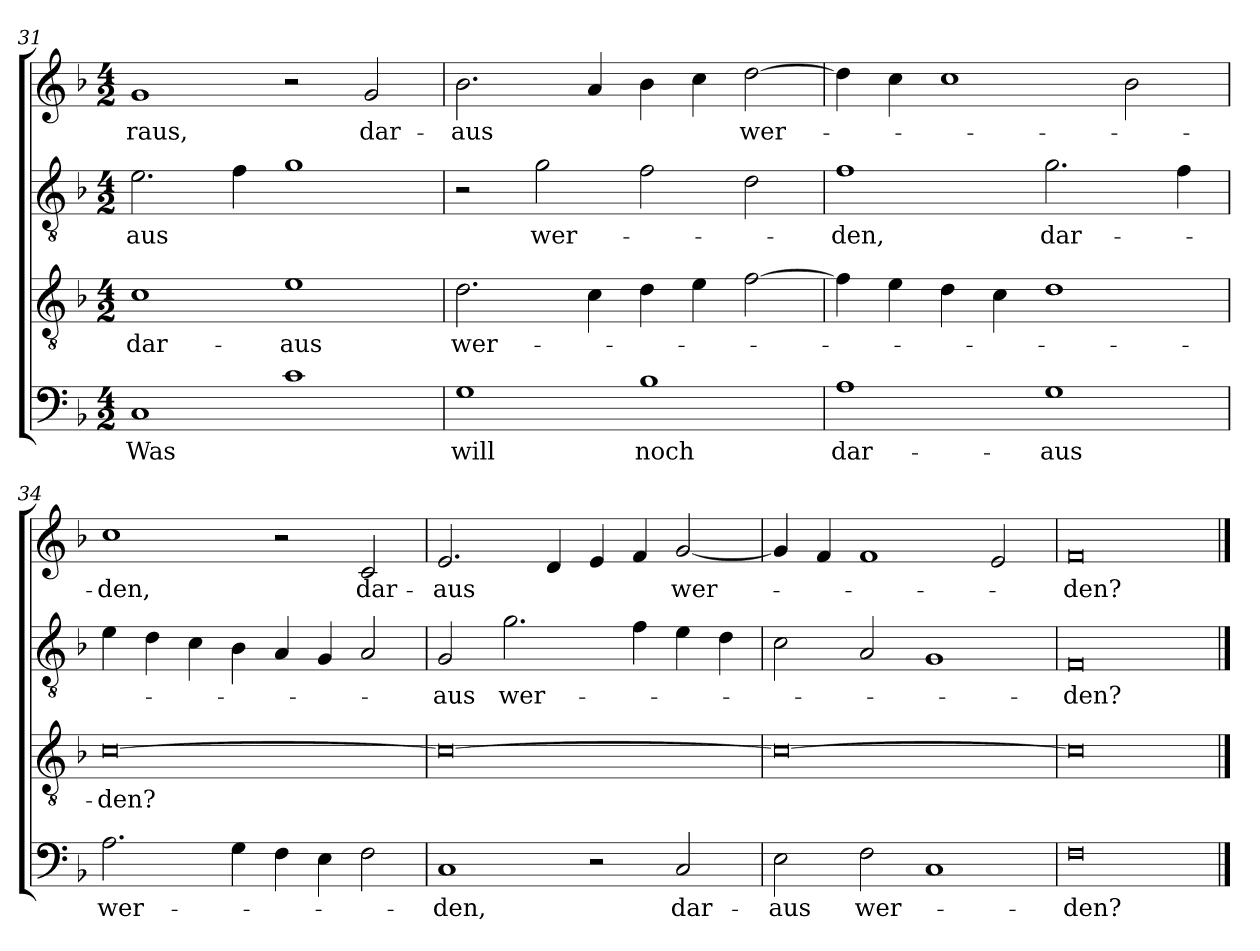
**kern	**text	**kern	**text	**kern	**text	**kern	**text
*part4	*part4	*part3	*part3	*part2	*part2	*part1	*part1
*staff4	*staff4	*staff3	*staff3	*staff2	*staff2	*staff1	*staff1
*clefF4	*	*clefGv2	*	*clefGv2	*	*clefG2	*
*k[b-]	*	*k[b-]	*	*k[b-]	*	*k[b-]	*
*F:	*	*F:	*	*F:	*	*F:	*
*M4/2	*	*M4/2	*	*M4/2	*	*M4/2	*
=31	=31	=31	=31	=31	=31	=31	=31
!	!LO:LY:b	!	!LO:LY:b	!	!LO:LY:b	!	!LO:LY:b
1C	Was	1c	dar-	2.e\	-aus	1g	-raus,
.	.	.	.	4f\	.	.	.
!	!	!	!LO:LY:b	!	!	!	!
1c	.	1e	-aus	1g	.	2r	.
!	!	!	!	!	!	!	!LO:LY:b
.	.	.	.	.	.	2g/	dar-
!!LO:LB:g=z
=32	=32	=32	=32	=32	=32	=32	=32
!	!LO:LY:b	!	!LO:LY:b	!	!	!	!LO:LY:b
1G	will	2.d\	wer-	2r	.	2.b-\	-aus
!	!	!	!	!	!LO:LY:b	!	!
.	.	.	.	2g\	wer-	.	.
.	.	4c\	.	.	.	4a/	.
!	!LO:LY:b	!	!	!	!	!	!
1B-	noch	4d\	.	2f\	.	4b-\	.
.	.	4e\	.	.	.	4cc\	.
!	!	!	!	!	!	!	!LO:LY:b
.	.	[2f\	.	2d\	.	[2dd\	wer-
=33	=33	=33	=33	=33	=33	=33	=33
!	!LO:LY:b	!	!	!	!LO:LY:b	!	!
1A	dar-	4f\]	.	1f	-den,	4dd\]	.
.	.	4e\	.	.	.	4cc\	.
.	.	4d\	.	.	.	1cc	.
.	.	4c\	.	.	.	.	.
!	!LO:LY:b	!	!	!	!LO:LY:b	!	!
1G	-aus	1d	.	2.g\	dar-	.	.
.	.	.	.	.	.	2b-\	.
.	.	.	.	4f\	.	.	.
=34	=34	=34	=34	=34	=34	=34	=34
!	!LO:LY:b	!	!LO:LY:b	!	!	!	!LO:LY:b
2.A\	wer-	[0c	-den?	4e\	.	1cc	-den,
.	.	.	.	4d\	.	.	.
.	.	.	.	4c\	.	.	.
4G\	.	.	.	4B-\	.	.	.
4F\	.	.	.	4A/	.	2r	.
4E\	.	.	.	4G/	.	.	.
!	!	!	!	!	!	!	!LO:LY:b
2F\	.	.	.	2A/	.	2c/	dar-
=35	=35	=35	=35	=35	=35	=35	=35
!	!LO:LY:b	!	!	!	!LO:LY:b	!	!LO:LY:b
1C	-den,	0c_	.	2G/	-aus	2.e/	-aus
!	!	!	!	!	!LO:LY:b	!	!
.	.	.	.	2.g\	wer-	.	.
.	.	.	.	.	.	4d/	.
2r	.	.	.	.	.	4e/	.
.	.	.	.	4f\	.	4f/	.
!	!LO:LY:b	!	!	!	!	!	!LO:LY:b
2C/	dar-	.	.	4e\	.	[2g/	wer-
.	.	.	.	4d\	.	.	.
=36	=36	=36	=36	=36	=36	=36	=36
!	!LO:LY:b	!	!	!	!	!	!
2E\	-aus	0c_	.	2c\	.	4g/]	.
.	.	.	.	.	.	4f/	.
!	!LO:LY:b	!	!	!	!	!	!
2F\	wer-	.	.	2A/	.	1f	.
1C	.	.	.	1G	.	.	.
.	.	.	.	.	.	2e/	.
=37	=37	=37	=37	=37	=37	=37	=37
!	!LO:LY:b	!	!	!	!LO:LY:b	!	!LO:LY:b
0F	-den?	0c]	.	0F	-den?	0f	-den?
==	==	==	==	==	==	==	==
*-	*-	*-	*-	*-	*-	*-	*-
